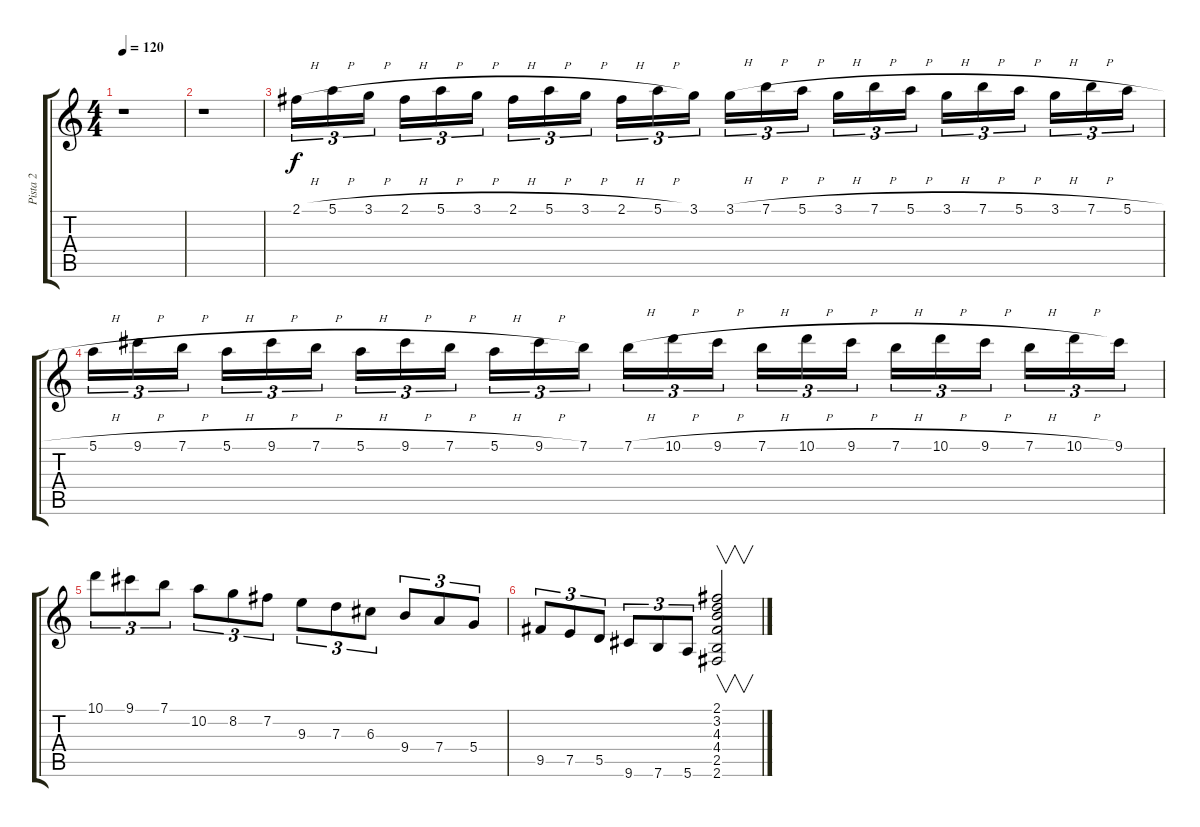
\track ("Pista 2" "Pista 2") {instrument acousticguitarnylon}
\staff {score tabs}
\tuning (E4 B3 G3 D3 A2 E2) {hide}
\ts (4 4)
\tempo 120
\clef g2
\ks c
r.1{dy f} |
r.1 |
2.1{h}.16{tu (3 2)} 5.1{h}.16{tu (3 2)} 3.1{h}.16{tu (3 2)} 2.1{h}.16{tu (3 2)} 5.1{h}.16{tu (3 2)} 3.1{h}.16{tu (3 2)} 2.1{h}.16{tu (3 2)} 5.1{h}.16{tu (3 2)} 3.1{h}.16{tu (3 2)} 2.1{h}.16{tu (3 2)} 5.1{h}.16{tu (3 2)} 3.1.16{tu (3 2)} 3.1{h}.16{tu (3 2)} 7.1{h}.16{tu (3 2)} 5.1{h}.16{tu (3 2)} 3.1{h}.16{tu (3 2)} 7.1{h}.16{tu (3 2)} 5.1{h}.16{tu (3 2)} 3.1{h}.16{tu (3 2)} 7.1{h}.16{tu (3 2)} 5.1{h}.16{tu (3 2)} 3.1{h}.16{tu (3 2)} 7.1{h}.16{tu (3 2)} 5.1{h}.16{tu (3 2)} |
5.1{h}.16{tu (3 2)} 9.1{h}.16{tu (3 2)} 7.1{h}.16{tu (3 2)} 5.1{h}.16{tu (3 2)} 9.1{h}.16{tu (3 2)} 7.1{h}.16{tu (3 2)} 5.1{h}.16{tu (3 2)} 9.1{h}.16{tu (3 2)} 7.1{h}.16{tu (3 2)} 5.1{h}.16{tu (3 2)} 9.1{h}.16{tu (3 2)} 7.1.16{tu (3 2)} 7.1{h}.16{tu (3 2)} 10.1{h}.16{tu (3 2)} 9.1{h}.16{tu (3 2)} 7.1{h}.16{tu (3 2)} 10.1{h}.16{tu (3 2)} 9.1{h}.16{tu (3 2)} 7.1{h}.16{tu (3 2)} 10.1{h}.16{tu (3 2)} 9.1{h}.16{tu (3 2)} 7.1{h}.16{tu (3 2)} 10.1{h}.16{tu (3 2)} 9.1.16{tu (3 2)} |
10.1.8{tu (3 2)} 9.1.8{tu (3 2)} 7.1.8{tu (3 2)} 10.2.8{tu (3 2)} 8.2.8{tu (3 2)} 7.2.8{tu (3 2)} 9.3.8{tu (3 2)} 7.3.8{tu (3 2)} 6.3.8{tu (3 2)} 9.4.8{tu (3 2)} 7.4.8{tu (3 2)} 5.4.8{tu (3 2)} |
9.5.8{tu (3 2)} 7.5.8{tu (3 2)} 5.5.8{tu (3 2)} 9.6.8{tu (3 2)} 7.6.8{tu (3 2)} 5.6.8{tu (3 2)} (2.1 3.2 4.3 4.4 2.5 2.6).2{v}
